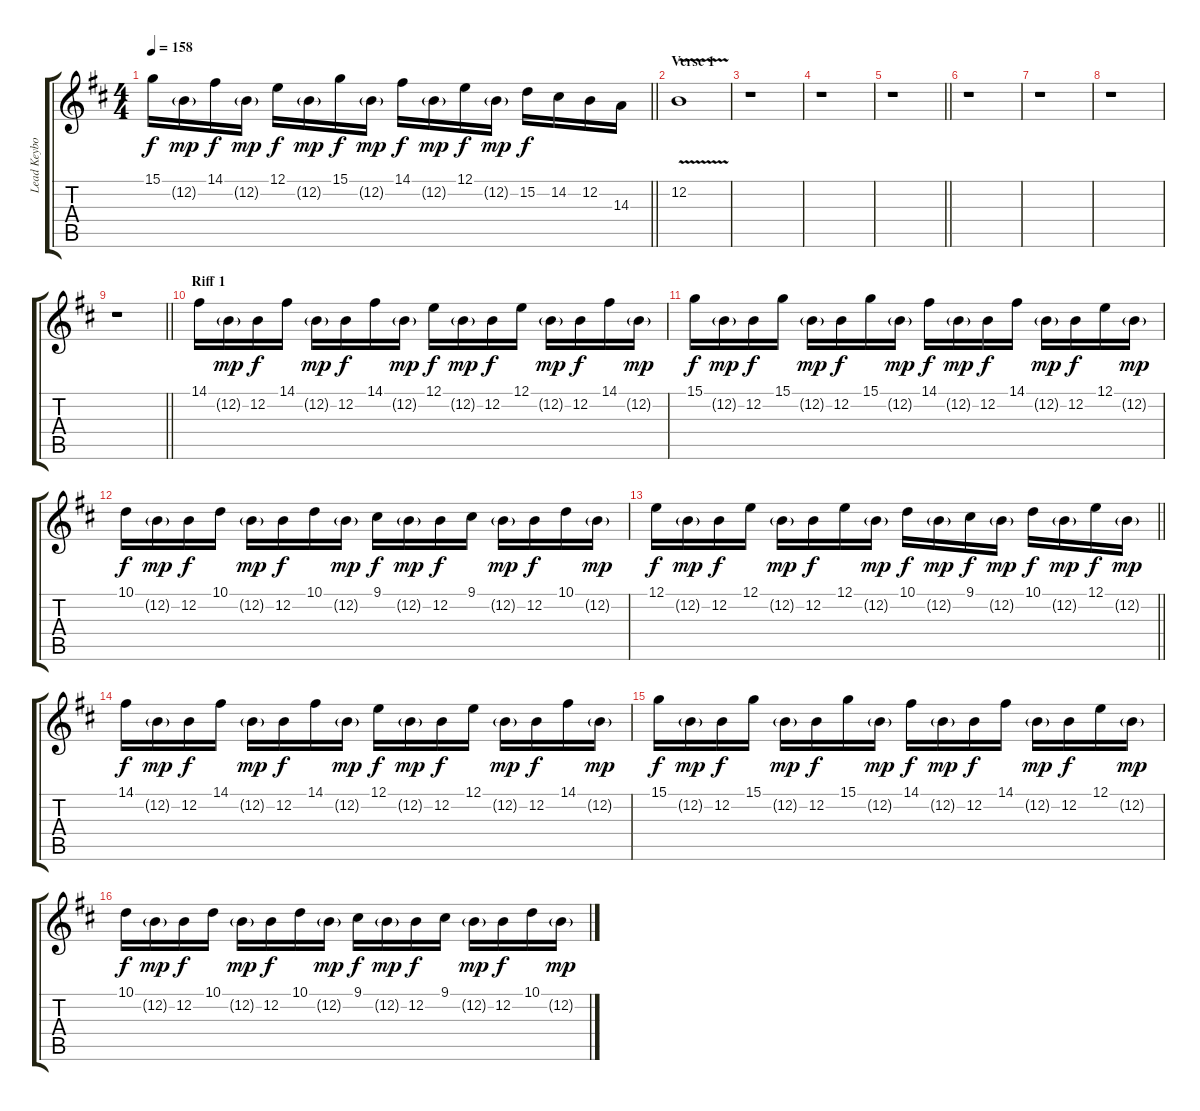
\track ("Lead Keyboard: Magnus Winterguild" "Lead Keybo") {instrument harpsichord}
\staff {score tabs}
\tuning (E4 B3 G3 D3 A2 E2) {hide}
\ts (4 4)
\tempo 158
\clef g2
\barLineRight lightlight
\ks bminor
15.1.16{dy f} 12.2{g}.16{dy mp} 14.1.16{dy f} 12.2{g}.16{dy mp} 12.1.16{dy f} 12.2{g}.16{dy mp} 15.1.16{dy f} 12.2{g}.16{dy mp} 14.1.16{dy f} 12.2{g}.16{dy mp} 12.1.16{dy f} 12.2{g}.16{dy mp} 15.2.16{dy f} 14.2.16 12.2.16 14.3.16 |
\section ("" "Verse 1")
12.2{v}.1 |
r.1 |
r.1 |
\barLineRight lightlight
r.1 |
r.1 |
r.1 |
r.1 |
\barLineRight lightlight
r.1 |
\section ("" "Riff 1")
14.1.16 12.2{g}.16{dy mp} 12.2.16{dy f} 14.1.16 12.2{g}.16{dy mp} 12.2.16{dy f} 14.1.16 12.2{g}.16{dy mp} 12.1.16{dy f} 12.2{g}.16{dy mp} 12.2.16{dy f} 12.1.16 12.2{g}.16{dy mp} 12.2.16{dy f} 14.1.16 12.2{g}.16{dy mp} |
15.1.16{dy f} 12.2{g}.16{dy mp} 12.2.16{dy f} 15.1.16 12.2{g}.16{dy mp} 12.2.16{dy f} 15.1.16 12.2{g}.16{dy mp} 14.1.16{dy f} 12.2{g}.16{dy mp} 12.2.16{dy f} 14.1.16 12.2{g}.16{dy mp} 12.2.16{dy f} 12.1.16 12.2{g}.16{dy mp} |
10.1.16{dy f} 12.2{g}.16{dy mp} 12.2.16{dy f} 10.1.16 12.2{g}.16{dy mp} 12.2.16{dy f} 10.1.16 12.2{g}.16{dy mp} 9.1.16{dy f} 12.2{g}.16{dy mp} 12.2.16{dy f} 9.1.16 12.2{g}.16{dy mp} 12.2.16{dy f} 10.1.16 12.2{g}.16{dy mp} |
\barLineRight lightlight
12.1.16{dy f} 12.2{g}.16{dy mp} 12.2.16{dy f} 12.1.16 12.2{g}.16{dy mp} 12.2.16{dy f} 12.1.16 12.2{g}.16{dy mp} 10.1.16{dy f} 12.2{g}.16{dy mp} 9.1.16{dy f} 12.2{g}.16{dy mp} 10.1.16{dy f} 12.2{g}.16{dy mp} 12.1.16{dy f} 12.2{g}.16{dy mp} |
14.1.16{dy f} 12.2{g}.16{dy mp} 12.2.16{dy f} 14.1.16 12.2{g}.16{dy mp} 12.2.16{dy f} 14.1.16 12.2{g}.16{dy mp} 12.1.16{dy f} 12.2{g}.16{dy mp} 12.2.16{dy f} 12.1.16 12.2{g}.16{dy mp} 12.2.16{dy f} 14.1.16 12.2{g}.16{dy mp} |
15.1.16{dy f} 12.2{g}.16{dy mp} 12.2.16{dy f} 15.1.16 12.2{g}.16{dy mp} 12.2.16{dy f} 15.1.16 12.2{g}.16{dy mp} 14.1.16{dy f} 12.2{g}.16{dy mp} 12.2.16{dy f} 14.1.16 12.2{g}.16{dy mp} 12.2.16{dy f} 12.1.16 12.2{g}.16{dy mp} |
10.1.16{dy f} 12.2{g}.16{dy mp} 12.2.16{dy f} 10.1.16 12.2{g}.16{dy mp} 12.2.16{dy f} 10.1.16 12.2{g}.16{dy mp} 9.1.16{dy f} 12.2{g}.16{dy mp} 12.2.16{dy f} 9.1.16 12.2{g}.16{dy mp} 12.2.16{dy f} 10.1.16 12.2{g}.16{dy mp}
